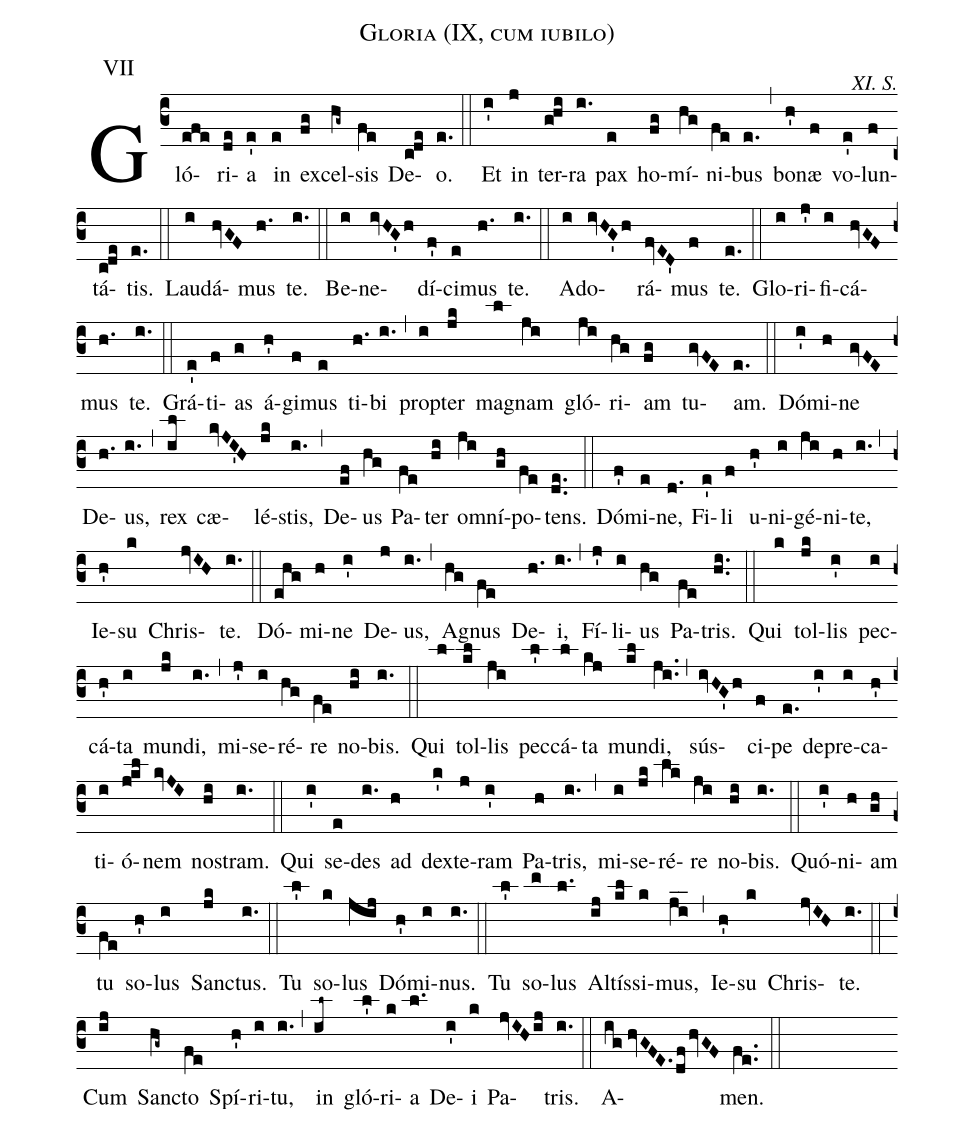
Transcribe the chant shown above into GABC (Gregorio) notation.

name: Gloria (IX, cum iubilo);
commentary: XI. S.;
annotation: VII;
%%
(c3)
Gló(efe)ri(de)a(e') in(e) ex(fg)cel(hg~)sis(fe) De(c!de)o.(e.) (::)
Et(i') in(j) ter(g!hi)ra(i.) pax(e) ho(fg)mí(hg)ni(fe)bus(e.) (,) bo(h')næ(f) vo(e')lun(f)tá(c!de)tis.(e.) (::)
Lau(i)dá(hvGF)mus(h.) te.(i.) (::)
Be(i)ne(ivHG'h)dí(f')ci(e)mus(h.) te.(i.) (::)
A(i)do(ivHG'h)rá(fvED')mus(f) te.(e.) (::)
Glo(i)ri(j')fi(i)cá(hvGF)mus(h.) te.(i.) (::)
Grá(e')ti(f)as(g) á(h')gi(f)mus(e) ti(h.)bi(i.) (,) prop(i)ter(jk) ma(l)gnam(ji) gló(ji)ri(hg)am(fg) tu(gvFE)am.(e.) (::)
Dó(i')mi(h)ne(gvFE) De(h.)us,(i.) (,) rex(il) cæ(kvJI'H)lé(jk)stis,(i.) (,) De(ef)us(hg) Pa(fe)ter(hi) om(ji)ní(gh)po(fe)tens.(de..) (::)
Dó(f')mi(e)ne,(d.) Fi(e')li(f) u(h')ni(i)gé(ji)ni(h)te,(i.) (,) Ie(h')su(k) Chris(jvIH)te.(i.) (::)
Dó(ehg)mi(h)ne(i') De(j)us,(i.) (,) A(hg)gnus(fe) De(h.)i,(i.) (,) Fí(j')li(i)us(hg) Pa(fe)tris.(hi..) (::)
Qui(k) tol(jk)lis(i') pec(i)cá(h')ta(i) mun(jk)di,(i.) (,) mi(j')se(i)ré(hg)re(fe) no(hi)bis.(i.) (::)
Qui(l) tol(kl)lis(ji) pec(l')cá(l)ta(kj) mun(kl)di,(ji..) (,) sús(ivHG'h)ci(f)pe(e.) de(i')pre(i)ca(h')ti(i)ó(j!kl)nem(kvJI) no(hi)stram.(i.) (::)
Qui(i') se(e)des(i.) ad(h) dex(k')te(j)ram(i') Pa(h)tris,(i.) (,) mi(i)se(jk)ré(lk)re(ji) no(hi)bis.(i.) (::)
Quó(i')ni(h)am(gh) tu(fe) so(h')lus(i) Sanc(jk)tus.(i.) (::)
Tu(l') so(k)lus(jij) Dó(h')mi(i)nus.(i.) (::)
Tu(l') so(m)lus(l.) Al(ij)tís(kl)si(k)mus,(ji__) (,) Ie(h')su(k) Chris(jvIH)te.(i.) (::)
Cum(ij) Sanc(hg~)to(fe) Spí(h')ri(i)tu,(i.) (,) in(il~) gló(l')ri(k)a(l.) De(i')i(k) Pa(jvIHij)tris.(i.) (::)
A(ig//hvGFE.dfhvGF)men.(fe..) (::)
